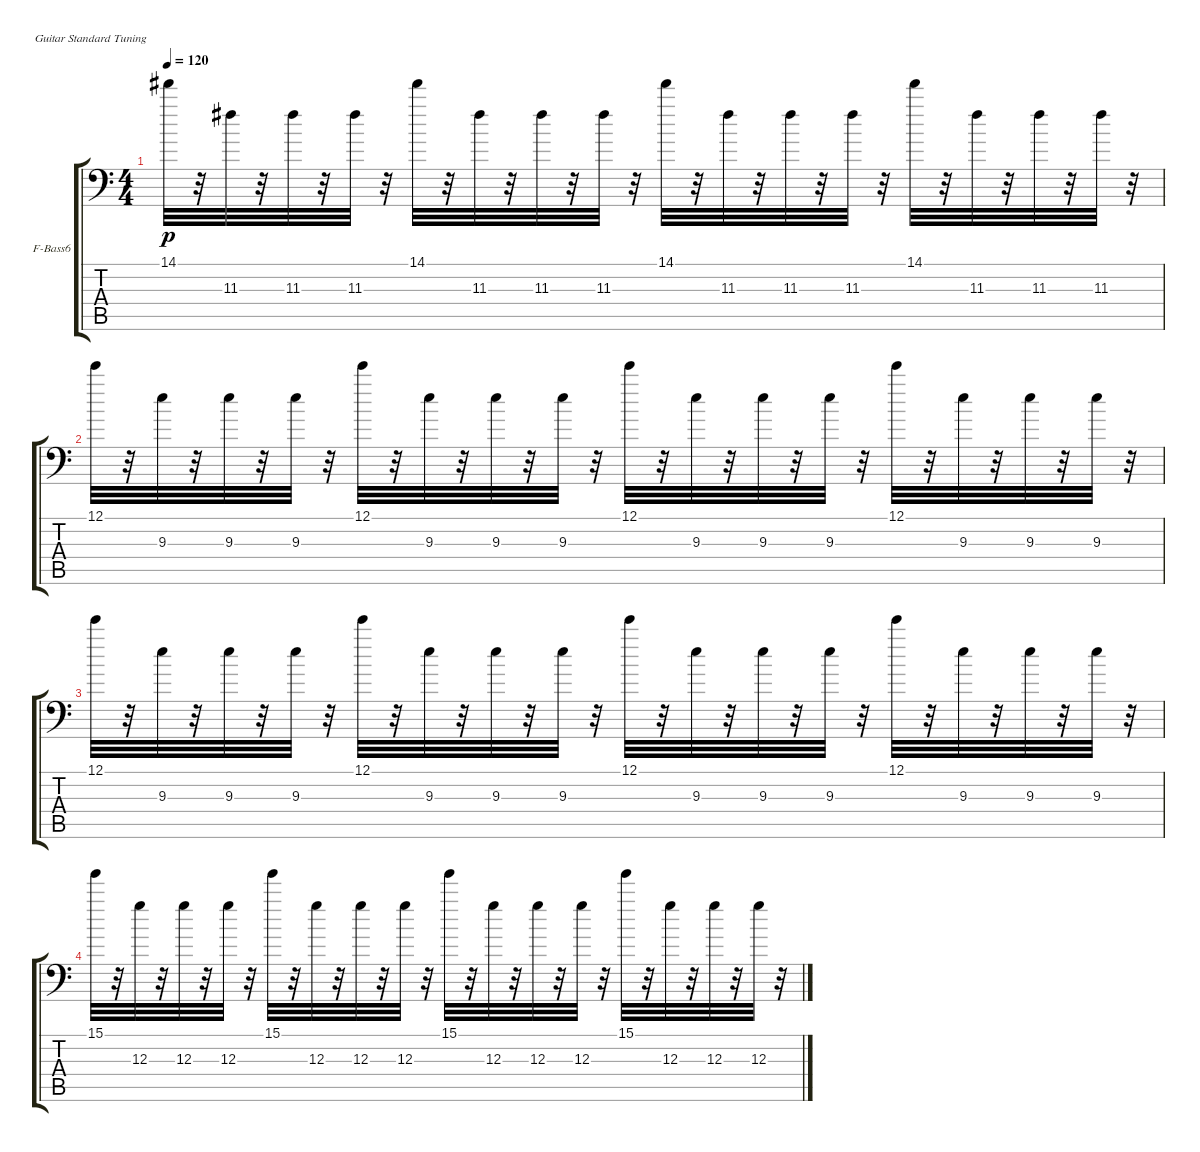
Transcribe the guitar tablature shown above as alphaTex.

\bracketExtendMode groupsimilarinstruments
\firstSystemTrackNameOrientation horizontal
\otherSystemsTrackNameOrientation horizontal
\track ("Synth 1" "F-Bass6") {instrument fretlessbass}
\staff {score tabs}
\tuning (E4 B3 G3 D3 A2 E2)
\ts (4 4)
\tempo 120
\clef f4
\ks c
14.1.32{dy p} r.32 11.3.32 r.32 11.3.32 r.32 11.3.32 r.32 14.1.32 r.32 11.3.32 r.32 11.3.32 r.32 11.3.32 r.32 14.1.32 r.32 11.3.32 r.32 11.3.32 r.32 11.3.32 r.32 14.1.32 r.32 11.3.32 r.32 11.3.32 r.32 11.3.32 r.32 |
12.1.32 r.32 9.3.32 r.32 9.3.32 r.32 9.3.32 r.32 12.1.32 r.32 9.3.32 r.32 9.3.32 r.32 9.3.32 r.32 12.1.32 r.32 9.3.32 r.32 9.3.32 r.32 9.3.32 r.32 12.1.32 r.32 9.3.32 r.32 9.3.32 r.32 9.3.32 r.32 |
12.1.32 r.32 9.3.32 r.32 9.3.32 r.32 9.3.32 r.32 12.1.32 r.32 9.3.32 r.32 9.3.32 r.32 9.3.32 r.32 12.1.32 r.32 9.3.32 r.32 9.3.32 r.32 9.3.32 r.32 12.1.32 r.32 9.3.32 r.32 9.3.32 r.32 9.3.32 r.32 |
15.1.32 r.32 12.3.32 r.32 12.3.32 r.32 12.3.32 r.32 15.1.32 r.32 12.3.32 r.32 12.3.32 r.32 12.3.32 r.32 15.1.32 r.32 12.3.32 r.32 12.3.32 r.32 12.3.32 r.32 15.1.32 r.32 12.3.32 r.32 12.3.32 r.32 12.3.32 r.32
